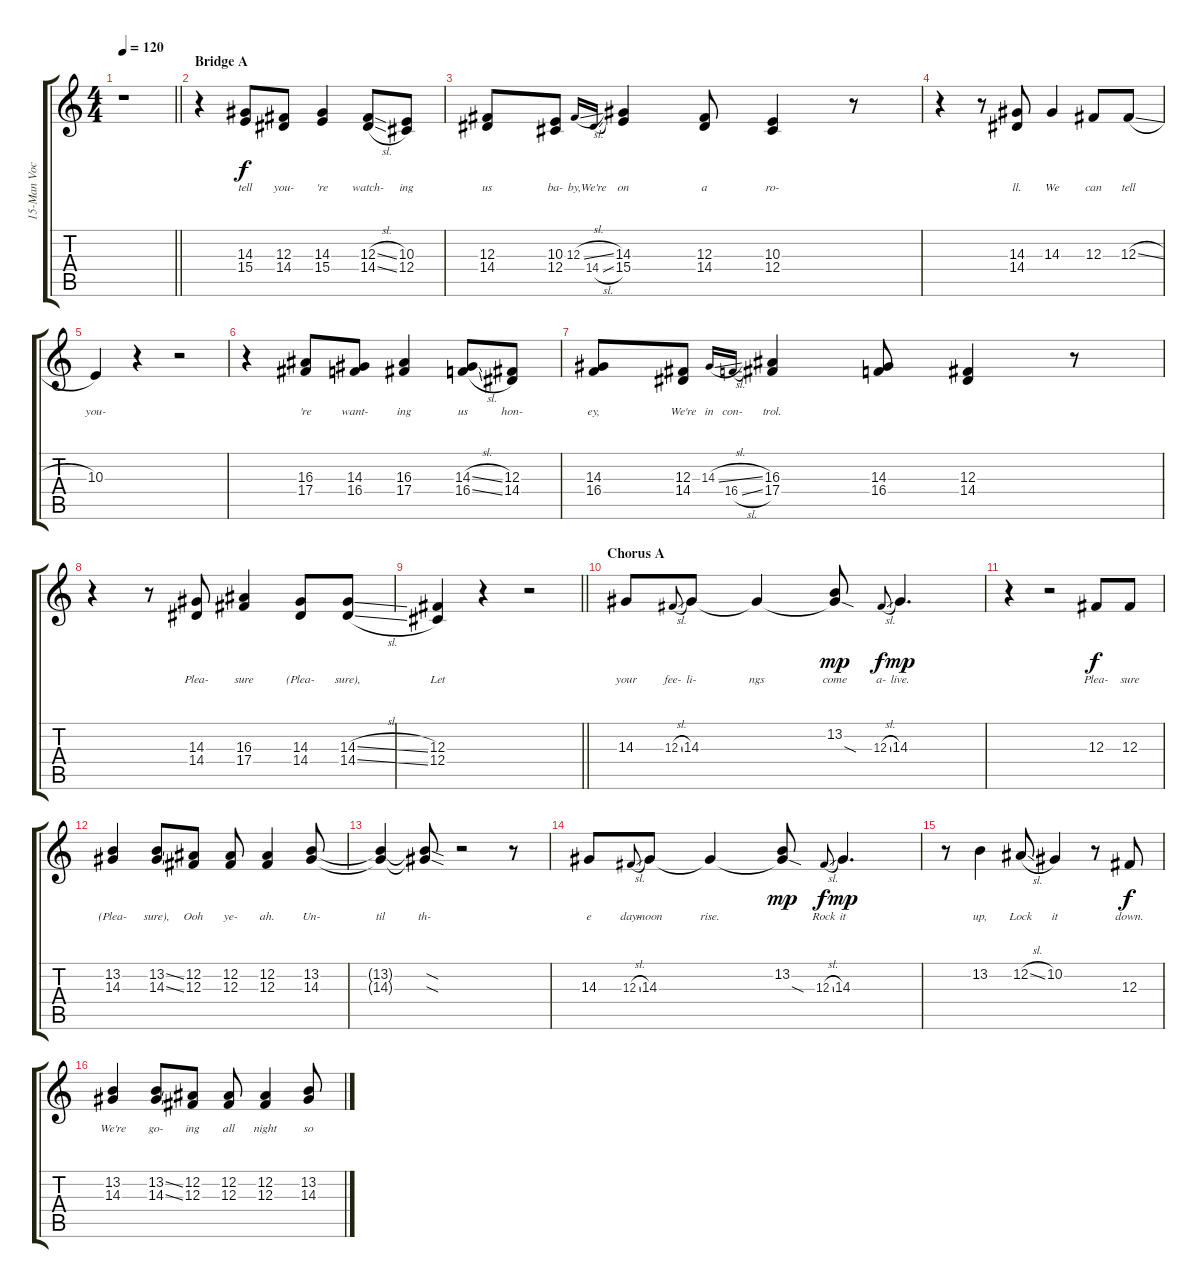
\track ("15-Man Vocals" "15-Man Voc") {instrument choiraahs}
\staff {score tabs}
\tuning (Eb4 Bb3 Gb3 Db3 Ab2 Eb2) {hide}
\ts (4 4)
\tempo 120
\clef g2
\barLineRight lightlight
\ks c
r.1{dy f} |
\section ("" "Bridge A")
r.4 (14.3 15.4).8{lyrics (0 "tell") lyrics (1 "") lyrics (2 "") lyrics (3 "") lyrics (4 "")} (12.3 14.4).8{lyrics (0 "you-") lyrics (1 "") lyrics (2 "") lyrics (3 "") lyrics (4 "")} (14.3 15.4).4{lyrics (0 "'re") lyrics (1 "") lyrics (2 "") lyrics (3 "") lyrics (4 "")} (12.3{sl} 14.4{sl}).8{lyrics (0 "watch-") lyrics (1 "") lyrics (2 "") lyrics (3 "") lyrics (4 "")} (10.3 12.4).8{lyrics (0 "ing") lyrics (1 "") lyrics (2 "") lyrics (3 "") lyrics (4 "")} |
(12.3 14.4).8{lyrics (0 "us") lyrics (1 "") lyrics (2 "") lyrics (3 "") lyrics (4 "")} (10.3 12.4).8{lyrics (0 "ba-") lyrics (1 "") lyrics (2 "") lyrics (3 "") lyrics (4 "")} 12.3{sl}.16{lyrics (0 "by,") lyrics (1 "") lyrics (2 "") lyrics (3 "") lyrics (4 "") gr onbeat} 14.4{sl}.16{lyrics (0 "We're") lyrics (1 "") lyrics (2 "") lyrics (3 "") lyrics (4 "") gr onbeat} (14.3 15.4).4{lyrics (0 "on") lyrics (1 "") lyrics (2 "") lyrics (3 "") lyrics (4 "")} (12.3 14.4).8{lyrics (0 "a") lyrics (1 "") lyrics (2 "") lyrics (3 "") lyrics (4 "")} (10.3 12.4).4{lyrics (0 "ro-") lyrics (1 "") lyrics (2 "") lyrics (3 "") lyrics (4 "")} r.8 |
r.4 r.8 (14.3 14.4).8{lyrics (0 "ll.") lyrics (1 "") lyrics (2 "") lyrics (3 "") lyrics (4 "")} 14.3.4{lyrics (0 "We") lyrics (1 "") lyrics (2 "") lyrics (3 "") lyrics (4 "")} 12.3.8{lyrics (0 "can") lyrics (1 "") lyrics (2 "") lyrics (3 "") lyrics (4 "")} 12.3{sl}.8{lyrics (0 "tell") lyrics (1 "") lyrics (2 "") lyrics (3 "") lyrics (4 "")} |
10.3.4{lyrics (0 "you-") lyrics (1 "") lyrics (2 "") lyrics (3 "") lyrics (4 "")} r.4 r.2 |
r.4 (16.3 17.4).8{lyrics (0 "'re") lyrics (1 "") lyrics (2 "") lyrics (3 "") lyrics (4 "")} (14.3 16.4).8{lyrics (0 "want-") lyrics (1 "") lyrics (2 "") lyrics (3 "") lyrics (4 "")} (16.3 17.4).4{lyrics (0 "ing") lyrics (1 "") lyrics (2 "") lyrics (3 "") lyrics (4 "")} (14.3{sl} 16.4{sl}).8{lyrics (0 "us") lyrics (1 "") lyrics (2 "") lyrics (3 "") lyrics (4 "")} (12.3 14.4).8{lyrics (0 "hon-") lyrics (1 "") lyrics (2 "") lyrics (3 "") lyrics (4 "")} |
(14.3 16.4).8{lyrics (0 "ey,") lyrics (1 "") lyrics (2 "") lyrics (3 "") lyrics (4 "")} (12.3 14.4).8{lyrics (0 "We're") lyrics (1 "") lyrics (2 "") lyrics (3 "") lyrics (4 "")} 14.3{sl}.16{lyrics (0 "in") lyrics (1 "") lyrics (2 "") lyrics (3 "") lyrics (4 "") gr onbeat} 16.4{sl}.16{lyrics (0 "con-") lyrics (1 "") lyrics (2 "") lyrics (3 "") lyrics (4 "") gr onbeat} (16.3 17.4).4{lyrics (0 "trol.") lyrics (1 "") lyrics (2 "") lyrics (3 "") lyrics (4 "")} (14.3 16.4).8{lyrics (0 "") lyrics (1 "") lyrics (2 "") lyrics (3 "") lyrics (4 "")} (12.3 14.4).4{lyrics (0 "") lyrics (1 "") lyrics (2 "") lyrics (3 "") lyrics (4 "")} r.8 |
r.4 r.8 (14.3 14.4).8{lyrics (0 "Plea-") lyrics (1 "") lyrics (2 "") lyrics (3 "") lyrics (4 "")} (16.3 17.4).4{lyrics (0 "sure") lyrics (1 "") lyrics (2 "") lyrics (3 "") lyrics (4 "")} (14.3 14.4).8{lyrics (0 "(Plea-") lyrics (1 "") lyrics (2 "") lyrics (3 "") lyrics (4 "")} (14.3{sl} 14.4{sl}).8{lyrics (0 "sure),") lyrics (1 "") lyrics (2 "") lyrics (3 "") lyrics (4 "")} |
\barLineRight lightlight
(12.3 12.4).4{lyrics (0 "Let") lyrics (1 "") lyrics (2 "") lyrics (3 "") lyrics (4 "")} r.4 r.2 |
\section ("" "Chorus A")
14.3.8{lyrics (0 "your") lyrics (1 "") lyrics (2 "") lyrics (3 "") lyrics (4 "")} 12.3{sl}.8{lyrics (0 "fee-") lyrics (1 "") lyrics (2 "") lyrics (3 "") lyrics (4 "") gr onbeat} 14.3.8{lyrics (0 "li-") lyrics (1 "") lyrics (2 "") lyrics (3 "") lyrics (4 "")} 14.3{t}.4{lyrics (0 "ngs") lyrics (1 "") lyrics (2 "") lyrics (3 "") lyrics (4 "")} (13.2 14.3{sod t}).8{lyrics (0 "come") lyrics (1 "") lyrics (2 "") lyrics (3 "") lyrics (4 "") dy mp} 12.3{sl}.8{lyrics (0 "a-") lyrics (1 "") lyrics (2 "") lyrics (3 "") lyrics (4 "") gr onbeat dy f} 14.3.4{d lyrics (0 "live.") lyrics (1 "") lyrics (2 "") lyrics (3 "") lyrics (4 "") dy mp} |
r.4 r.2 12.3.8{lyrics (0 "Plea-") lyrics (1 "") lyrics (2 "") lyrics (3 "") lyrics (4 "") dy f} 12.3.8{lyrics (0 "sure") lyrics (1 "") lyrics (2 "") lyrics (3 "") lyrics (4 "")} |
(13.2 14.3).4{lyrics (0 "(Plea-") lyrics (1 "") lyrics (2 "") lyrics (3 "") lyrics (4 "")} (13.2{ss} 14.3{ss}).8{lyrics (0 "sure),") lyrics (1 "") lyrics (2 "") lyrics (3 "") lyrics (4 "")} (12.2 12.3).8{lyrics (0 "Ooh") lyrics (1 "") lyrics (2 "") lyrics (3 "") lyrics (4 "")} (12.2 12.3).8{lyrics (0 "ye-") lyrics (1 "") lyrics (2 "") lyrics (3 "") lyrics (4 "")} (12.2 12.3).4{lyrics (0 "ah.") lyrics (1 "") lyrics (2 "") lyrics (3 "") lyrics (4 "")} (13.2 14.3).8{lyrics (0 "Un-") lyrics (1 "") lyrics (2 "") lyrics (3 "") lyrics (4 "")} |
(13.2{t} 14.3{t}).4{lyrics (0 "til") lyrics (1 "") lyrics (2 "") lyrics (3 "") lyrics (4 "")} (13.2{sod t} 14.3{sod t}).8{lyrics (0 "th-") lyrics (1 "") lyrics (2 "") lyrics (3 "") lyrics (4 "")} r.2 r.8 |
14.3.8{lyrics (0 "e") lyrics (1 "") lyrics (2 "") lyrics (3 "") lyrics (4 "")} 12.3{sl}.8{lyrics (0 "day-") lyrics (1 "") lyrics (2 "") lyrics (3 "") lyrics (4 "") gr onbeat} 14.3.8{lyrics (0 "moon") lyrics (1 "") lyrics (2 "") lyrics (3 "") lyrics (4 "")} 14.3{t}.4{lyrics (0 "rise.") lyrics (1 "") lyrics (2 "") lyrics (3 "") lyrics (4 "")} (13.2 14.3{sod t}).8{lyrics (0 "") lyrics (1 "") lyrics (2 "") lyrics (3 "") lyrics (4 "") dy mp} 12.3{sl}.8{lyrics (0 "Rock") lyrics (1 "") lyrics (2 "") lyrics (3 "") lyrics (4 "") gr onbeat dy f} 14.3.4{d lyrics (0 "it") lyrics (1 "") lyrics (2 "") lyrics (3 "") lyrics (4 "") dy mp} |
r.8 13.2.4{lyrics (0 "up,") lyrics (1 "") lyrics (2 "") lyrics (3 "") lyrics (4 "")} 12.2{sl}.8{lyrics (0 "Lock") lyrics (1 "") lyrics (2 "") lyrics (3 "") lyrics (4 "")} 10.2.4{lyrics (0 "it") lyrics (1 "") lyrics (2 "") lyrics (3 "") lyrics (4 "")} r.8 12.3.8{lyrics (0 "down.") lyrics (1 "") lyrics (2 "") lyrics (3 "") lyrics (4 "") dy f} |
(13.2 14.3).4{lyrics (0 "We're") lyrics (1 "") lyrics (2 "") lyrics (3 "") lyrics (4 "")} (13.2{ss} 14.3{ss}).8{lyrics (0 "go-") lyrics (1 "") lyrics (2 "") lyrics (3 "") lyrics (4 "")} (12.2 12.3).8{lyrics (0 "ing") lyrics (1 "") lyrics (2 "") lyrics (3 "") lyrics (4 "")} (12.2 12.3).8{lyrics (0 "all") lyrics (1 "") lyrics (2 "") lyrics (3 "") lyrics (4 "")} (12.2 12.3).4{lyrics (0 "night") lyrics (1 "") lyrics (2 "") lyrics (3 "") lyrics (4 "")} (13.2 14.3).8{lyrics (0 "so") lyrics (1 "") lyrics (2 "") lyrics (3 "") lyrics (4 "")}
